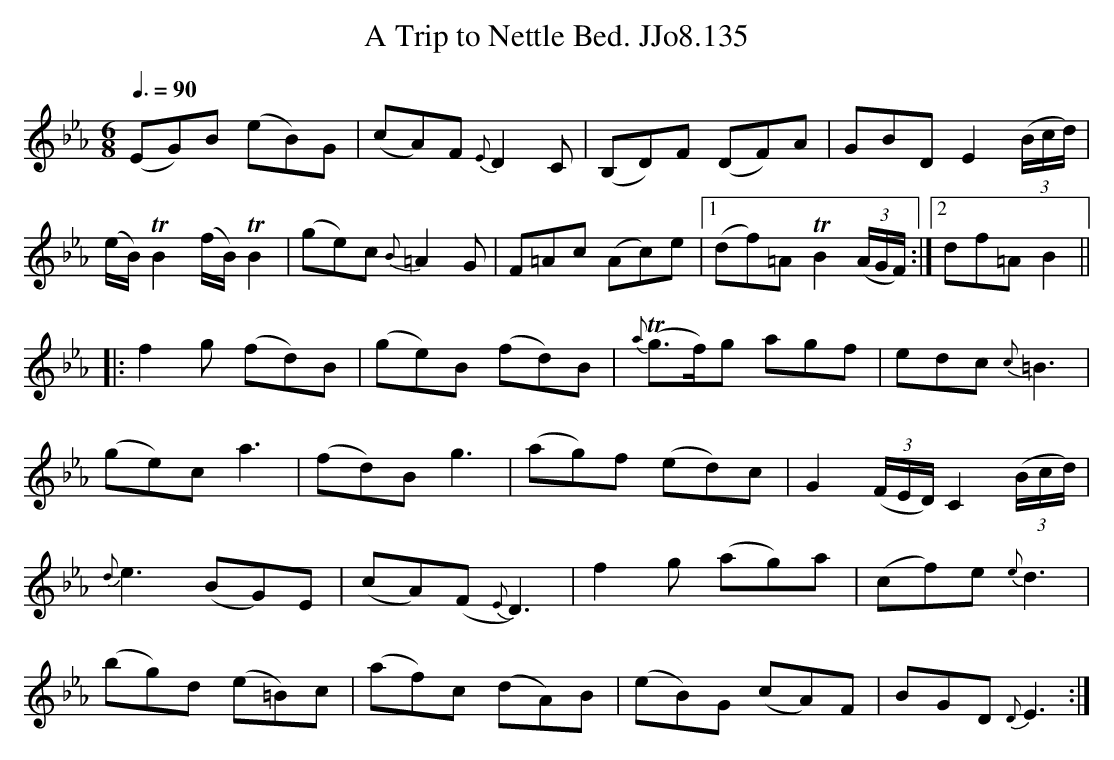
X:1
T:Trip to Nettle Bed. JJo8.135, A
M:6/8
L:1/8
Q:3/8=90
K:Eb
(EG)B (eB)G|(cA)F{E}D2C|(B,D)F (DF)A|GBDE2((3B/c/d/)|
(e/B/)TB2(f/B/)TB2|(ge)c{B}=A2G|\
F=Ac (Ac)e|1(df)=ATB2((3A/G/F/):|2df=AB2||
|:f2g (fd)B|(ge)B (fd)B|{a}T(g>f)g agf|edc{c}=B3|
(ge)ca3|(fd)Bg3|(ag)f (ed)c|G2((3F/E/D/)C2((3B/c/d/)|
{d}e3(BG)E|(cA)(F{E}D3)|f2g (ag)a|(cf)e{e}d3|
(bg)d (e=B)c|(af)c (d-A)B|(eB)G (cA)F|BGD{D}E3:|
